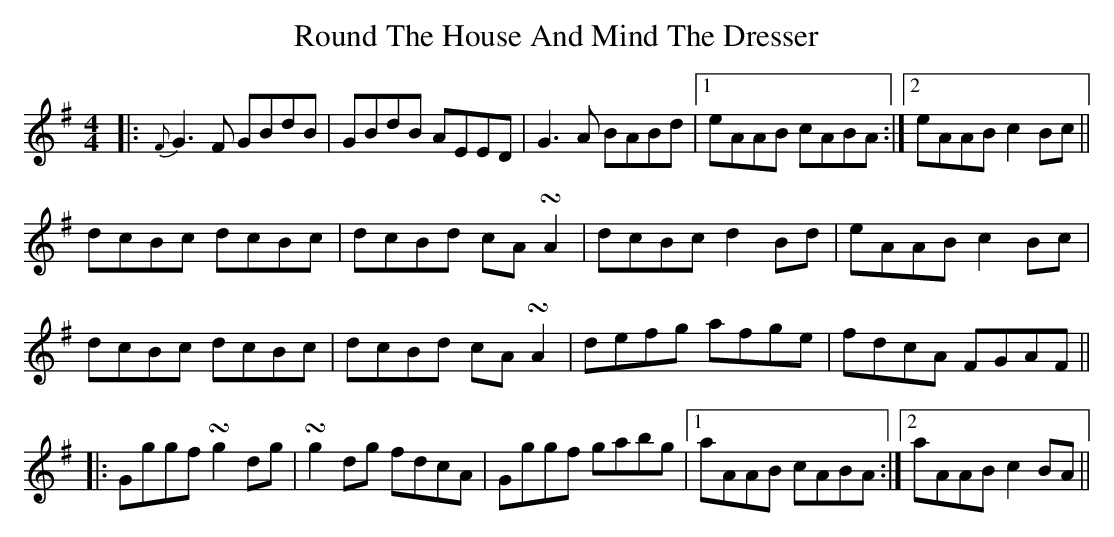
X:1
T: Round The House And Mind The Dresser
M: 4/4
L: 1/8
K: Gmaj
K: Gmaj
|:{F}G3F GBdB|GBdB AEED|G3A BABd|1 eAAB cABA:|2 eAAB c2Bc||
dcBc dcBc|dcBd cA !turn!A2|dcBc d2 Bd|eAAB c2Bc|
dcBc dcBc|dcBd cA !turn!A2|defg afge|fdcA FGAF||
|:Gggf !turn!g2 dg|!turn!g2 dg fdcA|Gggf gabg|1 aAAB cABA:|2 aAAB c2 BA||
